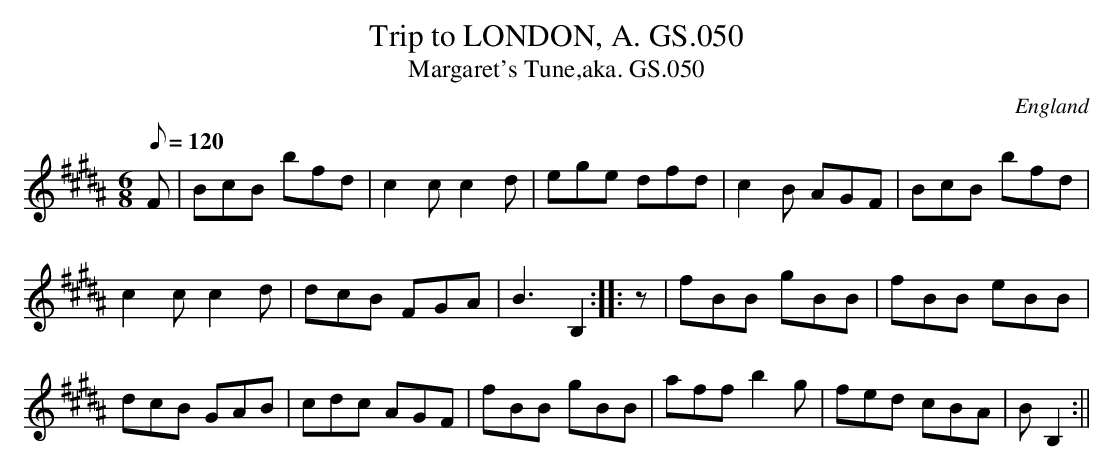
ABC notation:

X:1
T:Trip to LONDON, A. GS.050
T:Margaret's Tune,aka. GS.050
M:6/8
L:1/8
Q:120
O:England
K:BB major
F | BcB bfd | c2c c2 d | ege dfd | c2 B AGF | BcB bfd |!
 c2c c2 d | dcB FGA | B3 B,2:||:
z|fBB gBB | fBB eBB |! dcB GAB | cdc AGF | fBB gBB | aff b2g | fed cBA |
 B
3 B,2:||
